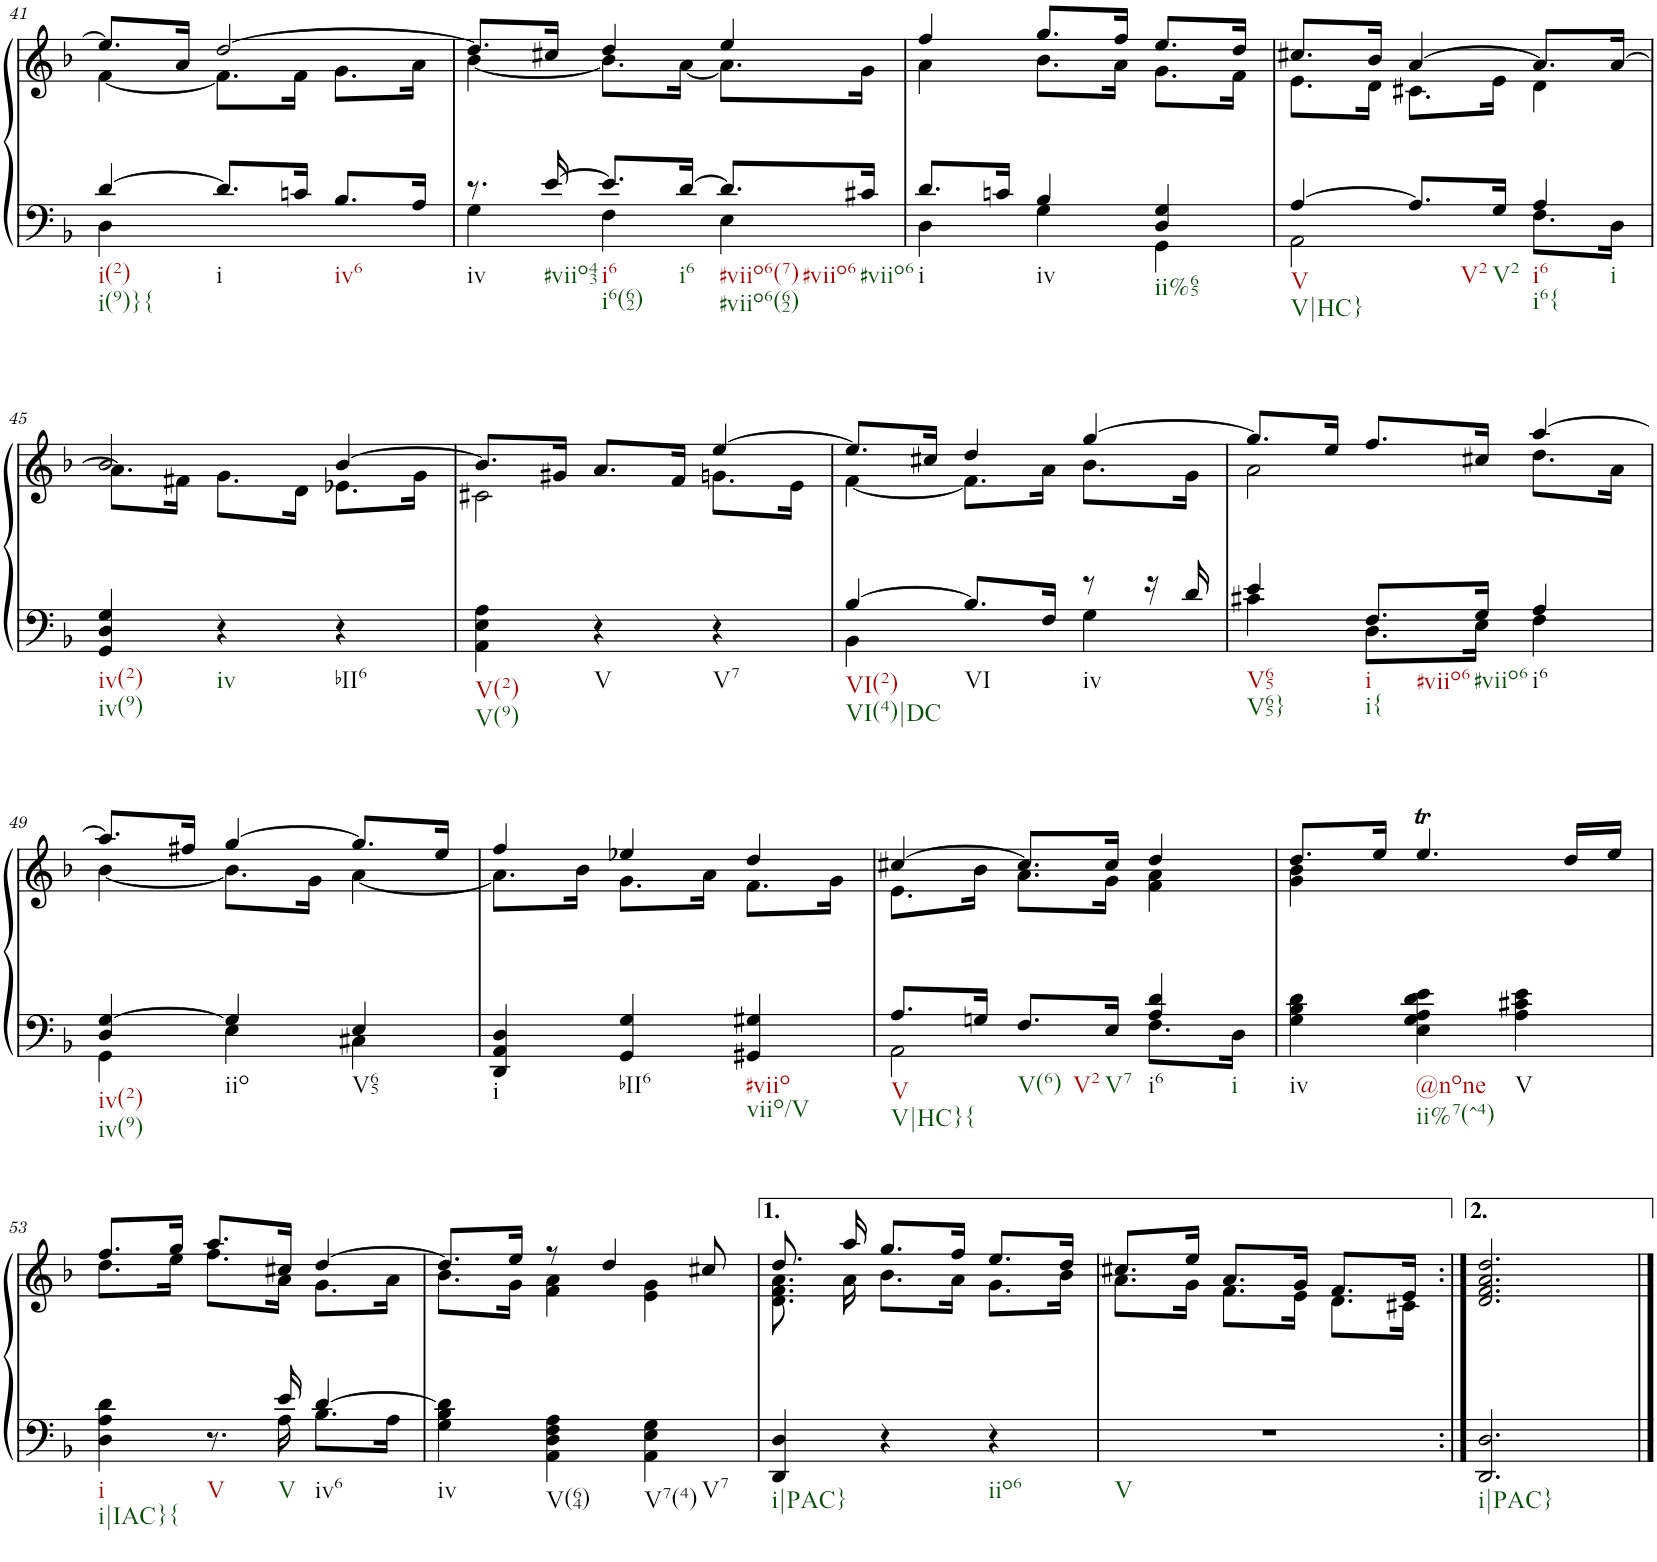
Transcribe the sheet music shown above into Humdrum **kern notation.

**kern	**kern
*part1	*part1
*staff2	*staff1
*I"Piano	*
*I'Pno.	*
!!LO:PB:g=z
*clefF4	*clefG2
*k[b-]	*k[b-]
*M3/4	*M3/4
=41	=41
*^	*^
!LO:TX:b:t=i(2)	!	!	!
!LO:TX:b:t=i(9)}{	!	!	!
[4d/	4D\	8.ee/L]	[4f\
.	.	16a/Jk	.
!LO:TX:b:t=i	!	!	!
8.d/L]	2ryy	[2dd/	8.f\L]
16cn/Jk	.	.	16f\Jk
!LO:TX:b:t=iv6	!	!	!
8.B-/L	.	.	8.g\L
16A/Jk	.	.	16a\Jk
=42	=42	=42	=42
!LO:TX:b:t=iv	!	!	!
8.r	4G\	8.dd/L]	[4b-\
!LO:TX:b:t=#viio43	!	!	!
[16e/	.	16cc#X/Jk	.
!LO:TX:b:t=i6	!	!	!
!LO:TX:b:t=i6(62)	!	!	!
8.e/L]	4F\	4dd/	8.b-\L]
!LO:TX:b:t=i6	!	!	!
[16d/Jk	.	.	[16a\Jk
!LO:TX:b:t=#viio6(7)	!	!	!
!LO:TX:b:t=#viio6(62)	!	!	!
!LO:TX:b:t=#viio6	!	!	!
8.d/L]	4E\	4ee/	8.a\L]
!LO:TX:b:t=#viio6	!	!	!
16c#X/Jk	.	.	16g\Jk
=43	=43	=43	=43
!LO:TX:b:t=i	!	!	!
8.d/L	4D\	4ff/	4a\
16cn/Jk	.	.	.
!LO:TX:b:t=iv	!	!	!
4B-/	4G\	8.gg/L	8.b-\L
.	.	16ff/Jk	16a\Jk
!LO:TX:b:t=ii%65	!	!	!
4D/ 4G/	4GG\	8.ee/L	8.g\L
.	.	16dd/Jk	16f\Jk
=44	=44	=44	=44
!LO:TX:b:t=V	!	!	!
!LO:TX:b:t=V|HC}	!	!	!
[4A/	2AA\	8.cc#X/L	8.e\L
.	.	16b-/Jk	16d\Jk
!LO:TX:b:t=V2	!	!	!
8.A/L]	.	[4a/	8.c#X\L
!LO:TX:b:t=V2	!	!	!
16G/Jk	.	.	16e\Jk
!LO:TX:b:t=i6	!	!	!
!LO:TX:b:t=i6{	!	!	!
!LO:TX:b:t=i	!	!	!
4A/	8.F\L	8.a/L]	4d\
.	16D\Jk	[16a/Jk	.
!!LO:LB:g=z	!!
=45	=45	=45	=45
!LO:TX:b:t=iv(2)	!	!	!
!LO:TX:b:t=iv(9)	!	!	!
*v	*v	*	*
4GG/ 4D/ 4G/	2b-/	8.a\L]
.	.	16f#X\Jk
!LO:TX:b:t=iv	!	!
4r	.	8.g\L
.	.	16d\Jk
!LO:TX:b:t=bII6	!	!
4r	[4b-/	8.e-X\L
.	.	16g\Jk
=46	=46	=46
!LO:TX:b:t=V(2)	!	!
!LO:TX:b:t=V(9)	!	!
4AA\ 4E\ 4A\	8.b-/L]	2c#X\
.	16g#X/Jk	.
!LO:TX:b:t=V	!	!
4r	8.a/L	.
.	16f/Jk	.
!LO:TX:b:t=V7	!	!
4r	[4ee/	8.gn\L
.	.	16e\Jk
=47	=47	=47
*^	*	*
!LO:TX:b:t=VI(2)	!	!	!
!LO:TX:b:t=VI(4)|DC	!	!	!
[4B-/	4BB-\	8.ee/L]	[4f\
.	.	16cc#X/Jk	.
!LO:TX:b:t=VI	!	!	!
8.B-/L]	4ryy	4dd/	8.f\L]
16F/Jk	.	.	16a\Jk
!LO:TX:b:t=iv	!	!	!
8r	4G\	[4gg/	8.b-\L
16r	.	.	.
16d/	.	.	16g\Jk
=48	=48	=48	=48
!LO:TX:b:t=V65	!	!	!
!LO:TX:b:t=V65}	!	!	!
4e/	4c#X\	8.gg/L]	2a\
.	.	16ee/Jk	.
!LO:TX:b:t=i	!	!	!
!LO:TX:b:t=i{	!	!	!
!LO:TX:b:t=#viio6	!	!	!
8.F/L	8.D\L	8.ff/L	.
!LO:TX:b:t=#viio6	!	!	!
16G/Jk	16E\Jk	16cc#X/Jk	.
!LO:TX:b:t=i6	!	!	!
4A/	4F\	[4aa/	8.dd\L
.	.	.	16a\Jk
!!LO:LB:g=z	!!
=49	=49	=49	=49
!LO:TX:b:t=iv(2)	!	!	!
!LO:TX:b:t=iv(9)	!	!	!
4D/ [4G/	4GG\	8.aa/L]	[4b-\
.	.	16ff#X/Jk	.
!LO:TX:b:t=iio	!	!	!
4G/]	4E\	[4gg/	8.b-\L]
.	.	.	16g\Jk
!LO:TX:b:t=V65	!	!	!
4E/	4C#X\	8.gg/L]	[4a\
.	.	16ee/Jk	.
*v	*v	*	*
=50	=50	=50
!LO:TX:b:t=i	!	!
4DD/ 4AA/ 4D/	4ff/	8.a\L]
.	.	16b-\Jk
!LO:TX:b:t=bII6	!	!
4GG/ 4G/	4ee-X/	8.g\L
.	.	16a\Jk
!LO:TX:b:t=#viio	!	!
!LO:TX:b:t=viio/V	!	!
4GG#X/ 4G#X/	4dd/	8.f\L
.	.	16g\Jk
=51	=51	=51
*^	*	*
!LO:TX:b:t=V	!	!	!
!LO:TX:b:t=V|HC}{	!	!	!
8.A/L	2AA\	[4cc#X/	8.e\L
16Gn/Jk	.	.	16b-\Jk
!LO:TX:b:t=V(6)	!	!	!
!LO:TX:b:t=V2	!	!	!
8.F/L	.	8.cc#/L]	8.a\L
!LO:TX:b:t=V7	!	!	!
16E/Jk	.	16cc#/Jk	16g\Jk
!LO:TX:b:t=i6	!	!	!
!LO:TX:b:t=i	!	!	!
4A/ 4d/	8.F\L	4dd/	4f\ 4a\
.	16D\Jk	.	.
=52	=52	=52	=52
!LO:TX:b:t=iv	!	!	!
*v	*v	*	*
4G\ 4B-\ 4d\	8.dd/L	4g\ 4b-\
.	16ee/Jk	.
!LO:TX:b:t=@none	!	!
!LO:TX:b:t=ii%7(^4)	!	!
4E\ 4G\ 4A\ 4d\ 4e\	4.eet/	2ryy
!LO:TX:b:t=V	!	!
4A\ 4c#X\ 4e\	.	.
.	16dd/LL	.
.	16ee/JJ	.
!!LO:LB:g=z	!!
=53	=53	=53
*^	*	*
!LO:TX:b:t=i	!	!	!
!LO:TX:b:t=i|IAC}{	!	!	!
4D\ 4A\ 4d\	4..ryy	8.ff/L	8.dd\L
.	.	16gg/Jk	16ee\Jk
!LO:TX:b:t=V	!	!	!
8.r	.	8.aa/L	8.ff\L
!LO:TX:b:t=V	!	!	!
16e/	16A\	16cc#X/Jk	16a\Jk
!LO:TX:b:t=iv6	!	!	!
[4d/	8.B-\L	[4dd/	8.g\L
.	16A\Jk	.	16a\Jk
=54	=54	=54	=54
!LO:TX:b:t=iv	!	!	!
*v	*v	*	*
4G\ 4B-\ 4d\]	8.dd/L]	8.b-\L
.	16ee/Jk	16g\Jk
!LO:TX:b:t=V(64)	!	!
4AA\ 4D\ 4F\ 4A\	8r	4f\ 4a\
.	4dd/	.
!LO:TX:b:t=V7(4)	!	!
!LO:TX:b:t=V7	!	!
4AA\ 4E\ 4G\	.	4e\ 4g\
.	8cc#X/	.
=55	=55	=55
!LO:TX:b:t=i|PAC}	!	!
4DD/ 4D/	8.dd/	8.d\ 8.f\ 8.a\
.	16aa/	16a\
4r	8.gg/L	8.b-\L
.	16ff/Jk	16a\Jk
!LO:TX:b:t=iio6	!	!
4r	8.ee/L	8.g\L
.	16dd/Jk	16b-\Jk
=56	=56	=56
!LO:TX:b:t=V	!	!
2.r	8.cc#X/L	8.a\L
.	16ee/Jk	16g\Jk
.	8.a/L	8.f\L
.	16g/Jk	16e\Jk
.	8.f/L	8.d\L
.	16e/Jk	16c#X\Jk
=55:|!	=55:|!	=55:|!
!LO:TX:b:t=i|PAC}	!	!
*	*v	*v
2.DD/ 2.D/	2.d/ 2.f/ 2.a/ 2.dd/
==	==
*-	*-
